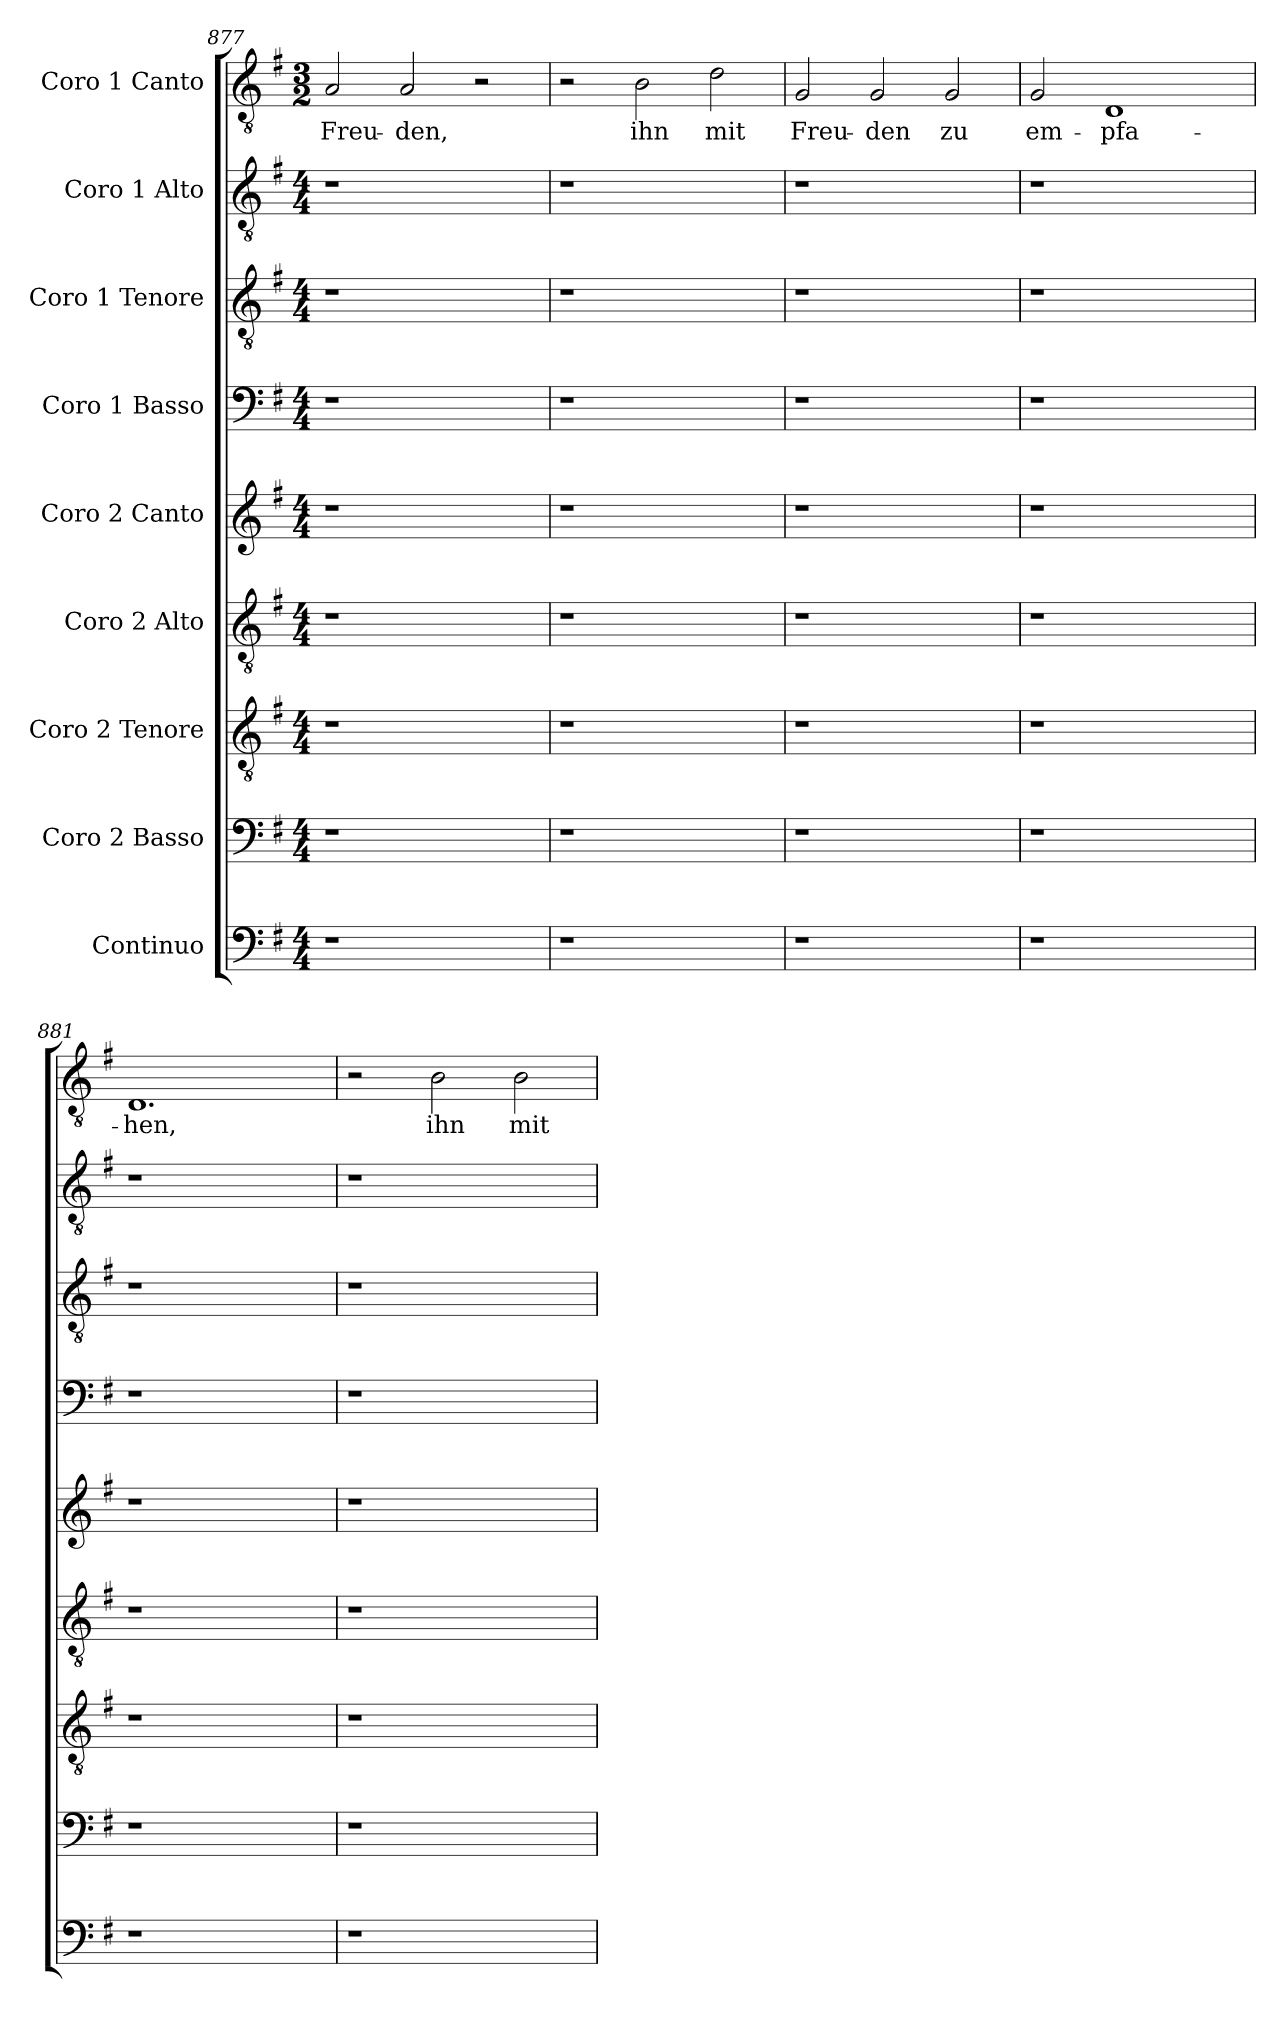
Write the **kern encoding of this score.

**kern	**kern	**kern	**kern	**kern	**kern	**kern	**kern	**kern	**text
*part9	*part8	*part7	*part6	*part5	*part4	*part3	*part2	*part1	*part1
*staff9	*staff8	*staff7	*staff6	*staff5	*staff4	*staff3	*staff2	*staff1	*staff1
*I"Continuo	*I"Coro 2  Basso	*I"Coro 2  Tenore	*I"Coro 2  Alto	*I"Coro 2  Canto	*I"Coro 1  Basso	*I"Coro 1  Tenore	*I"Coro 1  Alto	*I"Coro 1  Canto	*
*clefF4	*clefF4	*clefGv2	*clefGv2	*clefG2	*clefF4	*clefGv2	*clefGv2	*clefGv2	*
*k[f#]	*k[f#]	*k[f#]	*k[f#]	*k[f#]	*k[f#]	*k[f#]	*k[f#]	*k[f#]	*
*G:	*G:	*G:	*G:	*G:	*G:	*G:	*G:	*G:	*
*M4/4	*M4/4	*M4/4	*M4/4	*M4/4	*M4/4	*M4/4	*M4/4	*M3/2	*
=877	=877	=877	=877	=877	=877	=877	=877	=877	=877
!	!	!	!	!	!	!	!	!	!LO:LY:b:cj
1r	1r	1r	1r	1r	1r	1r	1r	2A/	Freu-
!	!	!	!	!	!	!	!	!	!LO:LY:b:cj
.	.	.	.	.	.	.	.	2A/	-den,
2ryy	2ryy	2ryy	2ryy	2ryy	2ryy	2ryy	2ryy	2r	.
=878	=878	=878	=878	=878	=878	=878	=878	=878	=878
1r	1r	1r	1r	1r	1r	1r	1r	2r	.
!	!	!	!	!	!	!	!	!	!LO:LY:b:cj
.	.	.	.	.	.	.	.	2B\	ihn
!	!	!	!	!	!	!	!	!	!LO:LY:b:cj
2ryy	2ryy	2ryy	2ryy	2ryy	2ryy	2ryy	2ryy	2d\	mit
=879	=879	=879	=879	=879	=879	=879	=879	=879	=879
!	!	!	!	!	!	!	!	!	!LO:LY:b:cj
1r	1r	1r	1r	1r	1r	1r	1r	2G/	Freu-
!	!	!	!	!	!	!	!	!	!LO:LY:b:cj
.	.	.	.	.	.	.	.	2G/	-den
!	!	!	!	!	!	!	!	!	!LO:LY:b:cj
2ryy	2ryy	2ryy	2ryy	2ryy	2ryy	2ryy	2ryy	2G/	zu
=880	=880	=880	=880	=880	=880	=880	=880	=880	=880
!	!	!	!	!	!	!	!	!	!LO:LY:b:cj
1r	1r	1r	1r	1r	1r	1r	1r	2G/	em-
!	!	!	!	!	!	!	!	!	!LO:LY:b:cj
.	.	.	.	.	.	.	.	1D	-pfa-
2ryy	2ryy	2ryy	2ryy	2ryy	2ryy	2ryy	2ryy	.	.
=881	=881	=881	=881	=881	=881	=881	=881	=881	=881
!	!	!	!	!	!	!	!	!	!LO:LY:b:cj
1r	1r	1r	1r	1r	1r	1r	1r	1.D	-hen,
2ryy	2ryy	2ryy	2ryy	2ryy	2ryy	2ryy	2ryy	.	.
!!LO:LB:g=z
=882	=882	=882	=882	=882	=882	=882	=882	=882	=882
1r	1r	1r	1r	1r	1r	1r	1r	2r	.
!	!	!	!	!	!	!	!	!	!LO:LY:b:cj
.	.	.	.	.	.	.	.	2B\	ihn
!	!	!	!	!	!	!	!	!	!LO:LY:b:cj
2ryy	2ryy	2ryy	2ryy	2ryy	2ryy	2ryy	2ryy	2B\	mit
=	=	=	=	=	=	=	=	=	=
*-	*-	*-	*-	*-	*-	*-	*-	*-	*-
